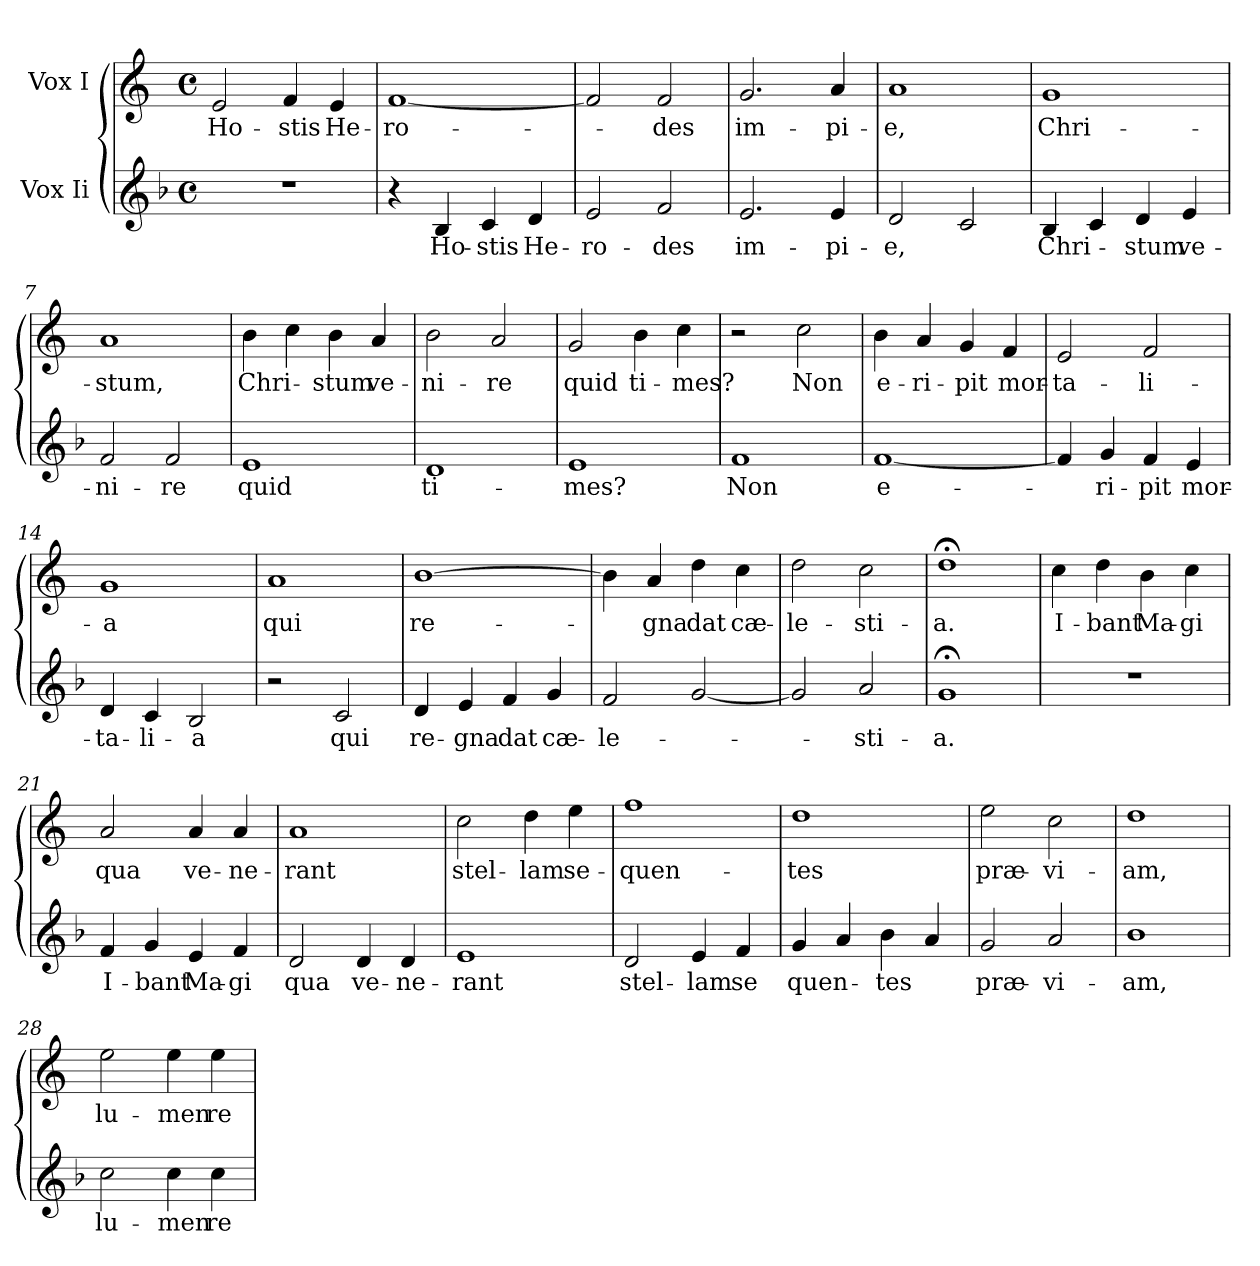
**kern	**text	**kern	**text
*part2	*part2	*part1	*part1
*staff2	*staff2	*staff1	*staff1
*I"Vox Ii	*	*I"Vox I	*
*clefG2	*	*clefG2	*
*	*	*ITrd-3c-5	*
*k[b-]	*	*k[b-]	*
*F:	*	*F:	*
*M4/4	*	*M4/4	*
*met(c)	*	*met(c)	*
=1	=1	=1	=1
!	!	!	!LO:LY:b
1r	.	2a/	Ho-
!	!	!	!LO:LY:b
.	.	4b-/	-stis
!	!	!	!LO:LY:b
.	.	4a/	He-
=2	=2	=2	=2
!	!	!	!LO:LY:b
4r	.	[<1b-	-ro-
!	!LO:LY:b	!	!
4B-/	Ho-	.	.
!	!LO:LY:b	!	!
4c/	-stis	.	.
!	!LO:LY:b	!	!
4d/	He-	.	.
=3	=3	=3	=3
!	!LO:LY:b	!	!
2e/	-ro-	2b-/]	.
!	!LO:LY:b	!	!LO:LY:b
2f/	-des	2b-/	-des
=4	=4	=4	=4
!	!LO:LY:b	!	!LO:LY:b
2.e/	im-	2.cc/	im-
!	!LO:LY:b	!	!LO:LY:b
4e/	-pi-	4dd/	-pi-
=5	=5	=5	=5
!	!LO:LY:b	!	!LO:LY:b
2d/	-e,	1dd	-e,
2c/	.	.	.
=6	=6	=6	=6
!	!LO:LY:b	!	!LO:LY:b
4B-/	Chri-	1cc	Chri-
4c/	.	.	.
!	!LO:LY:b	!	!
4d/	-stum	.	.
!	!LO:LY:b	!	!
4e/	ve-	.	.
=7	=7	=7	=7
!	!LO:LY:b	!	!LO:LY:b
2f/	-ni-	1dd	-stum,
!	!LO:LY:b	!	!
2f/	-re	.	.
!!LO:LB:g=z
=8	=8	=8	=8
!	!LO:LY:b	!	!LO:LY:b
1e	quid	4ee\	Chri-
.	.	4ff\	.
!	!	!	!LO:LY:b
.	.	4ee\	-stum
!	!	!	!LO:LY:b
.	.	4dd/	ve-
=9	=9	=9	=9
!	!LO:LY:b:rj	!	!LO:LY:b
1d	ti-	2ee\	-ni-
!	!	!	!LO:LY:b
.	.	2dd/	-re
=10	=10	=10	=10
!	!LO:LY:b	!	!LO:LY:b
1e	-mes?	2cc/	quid
!	!	!	!LO:LY:b
.	.	4ee\	ti-
!	!	!	!LO:LY:b
.	.	4ff\	-mes?
=11	=11	=11	=11
!	!LO:LY:b	!	!
1f	Non	2r	.
!	!	!	!LO:LY:b
.	.	2ff\	Non
=12	=12	=12	=12
!	!LO:LY:b:rj	!	!LO:LY:b
[<1f	e-	4ee\	e-
!	!	!	!LO:LY:b
.	.	4dd/	-ri-
!	!	!	!LO:LY:b
.	.	4cc/	-pit
!	!	!	!LO:LY:b
.	.	4b-/	mor-
=13	=13	=13	=13
!	!	!	!LO:LY:b
4f/]	.	2a/	-ta-
!	!LO:LY:b	!	!
4g/	-ri-	.	.
!	!LO:LY:b	!	!LO:LY:b
4f/	-pit	2b-/	-li-
!	!LO:LY:b	!	!
4e/	mor-	.	.
=14	=14	=14	=14
!	!LO:LY:b	!	!LO:LY:b:rj
4d/	-ta-	1cc	-a
!	!LO:LY:b	!	!
4c/	-li-	.	.
!	!LO:LY:b	!	!
2B-/	-a	.	.
!!LO:LB:g=z
=15	=15	=15	=15
!	!	!	!LO:LY:b
2r	.	1dd	qui
!	!LO:LY:b	!	!
2c/	qui	.	.
=16	=16	=16	=16
!	!LO:LY:b	!	!LO:LY:b
4d/	re-	[>1ee	re-
!	!LO:LY:b	!	!
4e/	-gna	.	.
!	!LO:LY:b	!	!
4f/	dat	.	.
!	!LO:LY:b	!	!
4g/	cæ-	.	.
=17	=17	=17	=17
!	!LO:LY:b	!	!
2f/	-le-	4ee\]	.
!	!	!	!LO:LY:b
.	.	4dd/	-gna
!	!	!	!LO:LY:b
[<2g/	.	4gg\	dat
!	!	!	!LO:LY:b
.	.	4ff\	cæ-
=18	=18	=18	=18
!	!	!	!LO:LY:b
2g/]	.	2gg\	-le-
!	!LO:LY:b	!	!LO:LY:b
2a/	-sti-	2ff\	-sti-
=19	=19	=19	=19
!	!LO:LY:b	!	!LO:LY:b
1g;	-a.	1gg;<	-a.
=20	=20	=20	=20
!	!	!	!LO:LY:b
1r	.	4ff\	I-
!	!	!	!LO:LY:b
.	.	4gg\	-bant
!	!	!	!LO:LY:b
.	.	4ee\	Ma-
!	!	!	!LO:LY:b
.	.	4ff\	-gi
=21	=21	=21	=21
!	!LO:LY:b	!	!LO:LY:b
4f/	I-	2dd/	qua
!	!LO:LY:b	!	!
4g/	-bant	.	.
!	!LO:LY:b	!	!LO:LY:b
4e/	Ma-	4dd/	ve-
!	!LO:LY:b	!	!LO:LY:b
4f/	-gi	4dd/	-ne-
=22	=22	=22	=22
!	!LO:LY:b	!	!LO:LY:b
2d/	qua	1dd	-rant
!	!LO:LY:b	!	!
4d/	ve-	.	.
!	!LO:LY:b	!	!
4d/	-ne-	.	.
!!LO:PB:g=z
=23	=23	=23	=23
!	!LO:LY:b	!	!LO:LY:b
1e	-rant	2ff\	stel-
!	!	!	!LO:LY:b
.	.	4gg\	-lam
!	!	!	!LO:LY:b
.	.	4aa\	se-
=24	=24	=24	=24
!	!LO:LY:b	!	!LO:LY:b
2d/	stel-	1bb-	-quen-
!	!LO:LY:b	!	!
4e/	-lam	.	.
!	!LO:LY:b	!	!
4f/	se	.	.
=25	=25	=25	=25
!	!LO:LY:b	!	!LO:LY:b
4g/	quen-	1gg	-tes
4a/	.	.	.
!	!LO:LY:b	!	!
4b-\	-tes	.	.
4a/	.	.	.
=26	=26	=26	=26
!	!LO:LY:b	!	!LO:LY:b
2g/	præ-	2aa\	præ-
!	!LO:LY:b	!	!LO:LY:b
2a/	-vi-	2ff\	-vi-
=27	=27	=27	=27
!	!LO:LY:b	!	!LO:LY:b
1b-	-am,	1gg	-am,
=28	=28	=28	=28
!	!LO:LY:b	!	!LO:LY:b
2cc\	lu-	2aa\	lu-
!	!LO:LY:b	!	!LO:LY:b
4cc\	-men	4aa\	-men
!	!LO:LY:b	!	!LO:LY:b
4cc\	re-	4aa\	re-
=	=	=	=
*-	*-	*-	*-
